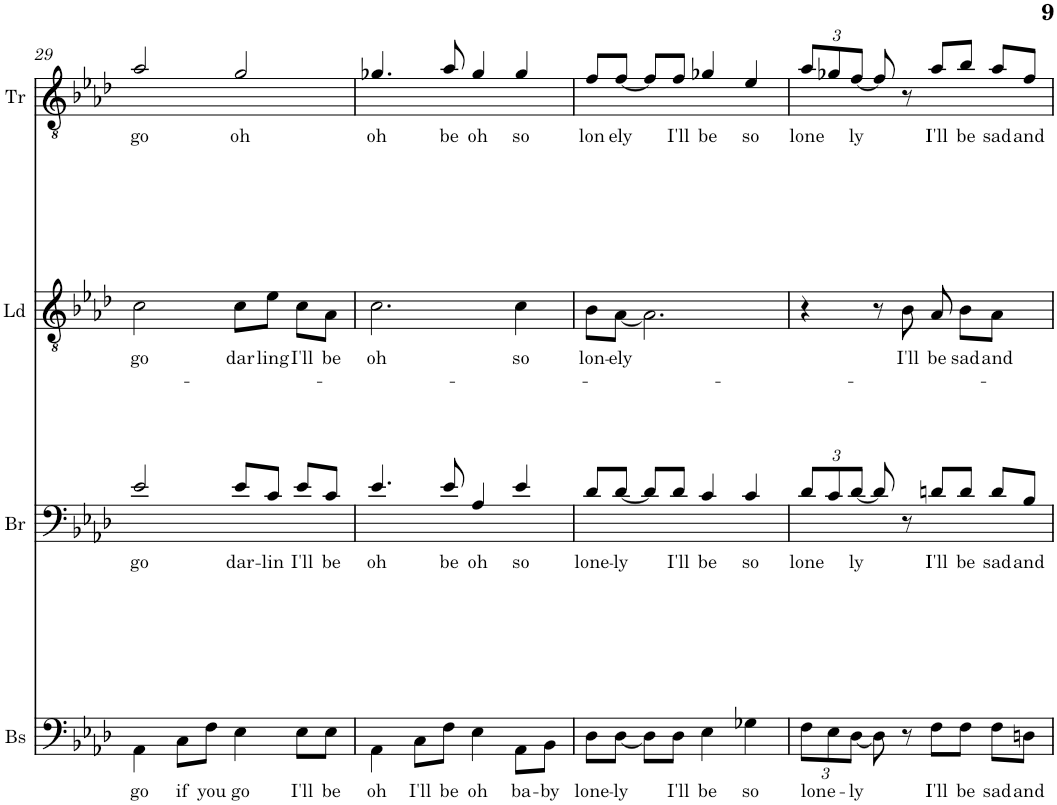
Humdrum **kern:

**kern	**text	**kern	**text	**kern	**text	**kern	**text
*part4	*part4	*part3	*part3	*part2	*part2	*part1	*part1
*staff4	*staff4	*staff3	*staff3	*staff2	*staff2	*staff1	*staff1
*I"Bass	*	*I"Bari	*	*I"Lead	*	*I"Tenor	*
*I'Bs	*	*I'Br	*	*I'Ld	*	*I'Tr	*
!!LO:PB:g=z
*clefF4	*	*clefF4	*	*clefGv2	*	*clefGv2	*
*k[b-e-a-d-]	*	*k[b-e-a-d-]	*	*k[b-e-a-d-]	*	*k[b-e-a-d-]	*
*M4/4	*	*M4/4	*	*M4/4	*	*M4/4	*
*met(c)	*	*met(c)	*	*met(c)	*	*met(c)	*
=29	=29	=29	=29	=29	=29	=29	=29
!	!LO:LY:b	!	!LO:LY:b	!	!LO:LY:b	!	!LO:LY:b
4AA-\	go	2e-/	go	2c\	go	2a-/	go
!	!LO:LY:b	!	!	!	!	!	!
8C\L	if	.	.	.	.	.	.
!	!LO:LY:b	!	!	!	!	!	!
8F\J	you	.	.	.	.	.	.
!	!LO:LY:b	!	!LO:LY:b	!	!LO:LY:b	!	!LO:LY:b
4E-\	go	8e-/L	dar-	8c\L	dar	2g/	oh
!	!	!	!LO:LY:b	!	!LO:LY:b	!	!
.	.	8c/J	-lin	8e-\J	ling	.	.
!	!LO:LY:b	!	!LO:LY:b	!	!LO:LY:b	!	!
8E-\L	I'll	8e-/L	I'll	8c\L	I'll	.	.
!	!LO:LY:b	!	!LO:LY:b	!	!LO:LY:b	!	!
8E-\J	be	8c/J	be	8A-\J	be	.	.
=30	=30	=30	=30	=30	=30	=30	=30
!	!LO:LY:b	!	!LO:LY:b	!	!LO:LY:b	!	!LO:LY:b
4AA-\	oh	4.e-/	oh	2.c\	oh	4.g-X/	oh
!	!LO:LY:b	!	!	!	!	!	!
8C\L	I'll	.	.	.	.	.	.
!	!LO:LY:b	!	!LO:LY:b	!	!	!	!LO:LY:b
8F\J	be	8e-/	be	.	.	8a-/	be
!	!LO:LY:b	!	!LO:LY:b	!	!	!	!LO:LY:b
4E-\	oh	4A-/	oh	.	.	4g-/	oh
!	!LO:LY:b	!	!LO:LY:b	!	!LO:LY:b	!	!LO:LY:b
8AA-\L	ba-	4e-/	so	4c\	so	4g-/	so
!	!LO:LY:b	!	!	!	!	!	!
8BB-\J	-by	.	.	.	.	.	.
=31	=31	=31	=31	=31	=31	=31	=31
!	!LO:LY:b	!	!LO:LY:b	!	!LO:LY:b	!	!LO:LY:b
8D-\L	lone-	8d-/L	lone-	8B-\L	lon-	8f/L	lon
!	!LO:LY:b	!	!LO:LY:b	!	!LO:LY:b	!	!LO:LY:b
[<8D-\J	-ly	[<8d-/J	-ly	[<8A-\J	-ely	[<8f/J	ely
8D-\L]	.	8d-/L]	.	2.A-\]	.	8f/L]	.
!	!LO:LY:b	!	!LO:LY:b	!	!	!	!LO:LY:b
8D-\J	I'll	8d-/J	I'll	.	.	8f/J	I'll
!	!LO:LY:b	!	!LO:LY:b	!	!	!	!LO:LY:b
4E-\	be	4c/	be	.	.	4g-X/	be
!	!LO:LY:b	!	!LO:LY:b	!	!	!	!LO:LY:b
4G-X\	so	4c/	so	.	.	4e-/	so
=32	=32	=32	=32	=32	=32	=32	=32
*Xbrackettup	*	*	*	*	*	*	*
!	!LO:LY:b	!	!	!	!	!	!
*	*	*Xbrackettup	*	*	*	*	*
!	!	!	!LO:LY:b	!	!	!	!
*	*	*	*	*	*	*Xbrackettup	*
!	!	!	!	!	!	!	!LO:LY:b
12F\L	lone-	12d-/L	lone	4r	.	12a-/L	lone
12E-\	.	12c/	.	.	.	12g-X/	.
!	!LO:LY:b	!	!LO:LY:b	!	!	!	!LO:LY:b
[<12D-\J	-ly	[<12d-/J	ly	.	.	[<12f/J	ly
8D-\]	.	8d-/]	.	8r	.	8f/]	.
!	!	!	!	!	!LO:LY:b	!	!
8r	.	8r	.	8B-\	-I'll	8r	.
!	!LO:LY:b	!	!LO:LY:b	!	!LO:LY:b	!	!LO:LY:b
8F\L	I'll	8dn/L	I'll	8A-/	be	8a-/L	I'll
!	!LO:LY:b	!	!LO:LY:b	!	!LO:LY:b	!	!LO:LY:b
8F\J	be	8d/J	be	8B-\L	sad	8b-/J	be
!	!LO:LY:b	!	!LO:LY:b	!	!LO:LY:b	!	!LO:LY:b
8F\L	sad	8d/L	sad	8A-\J	and	8a-/L	sad
!	!LO:LY:b	!	!LO:LY:b	!	!	!	!LO:LY:b
8Dn\J	and	8B-/J	and	8ryy	.	8f/J	and
=	=	=	=	=	=	=	=
*-	*-	*-	*-	*-	*-	*-	*-
